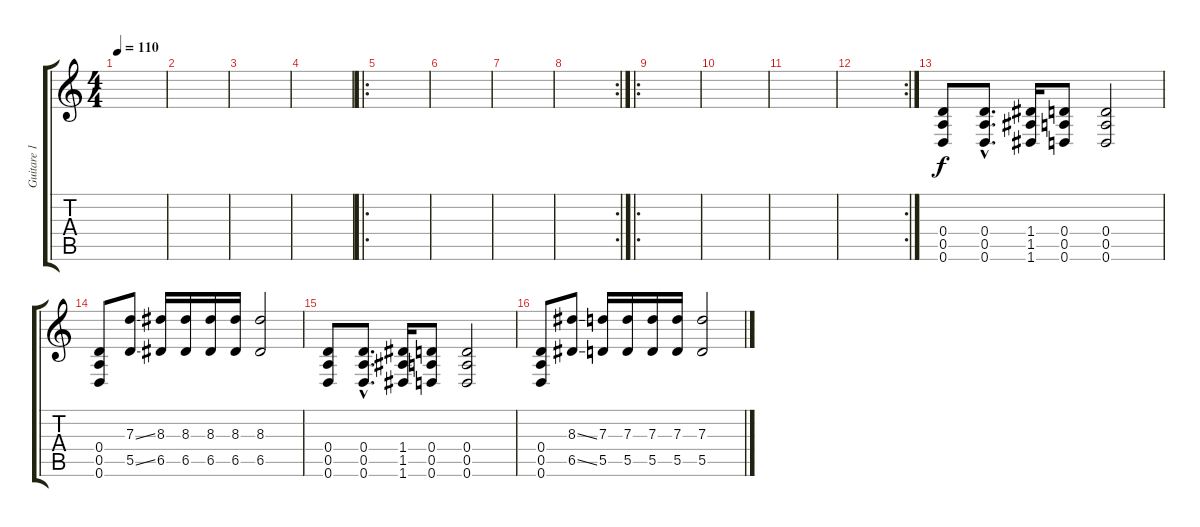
\track ("Guitare 1 (disto)" "Guitare 1 ") {instrument distortionguitar}
\staff {score tabs}
\tuning (E4 B3 G3 D3 A2 D2) {hide}
\ts (4 4)
\tempo 110
\clef g2
\ks c
|
|
|
|
\ro
|
|
|
\rc 2
|
\ro
|
|
|
\rc 2
|
(0.4 0.5 0.6).8 (0.4{hac} 0.5{hac} 0.6{hac}).8{d} (1.4 1.5 1.6).16 (0.4 0.5 0.6).8 (0.4 0.5 0.6).2 |
(0.4 0.5 0.6).8 (7.3{ss} 5.5{ss}).8 (8.3 6.5).16 (8.3 6.5).16 (8.3 6.5).16 (8.3 6.5).16 (8.3 6.5).2 |
(0.4 0.5 0.6).8 (0.4{hac} 0.5{hac} 0.6{hac}).8{d} (1.4 1.5 1.6).16 (0.4 0.5 0.6).8 (0.4 0.5 0.6).2 |
(0.4 0.5 0.6).8 (8.3{ss} 6.5{ss}).8 (7.3 5.5).16 (7.3 5.5).16 (7.3 5.5).16 (7.3 5.5).16 (7.3 5.5).2
